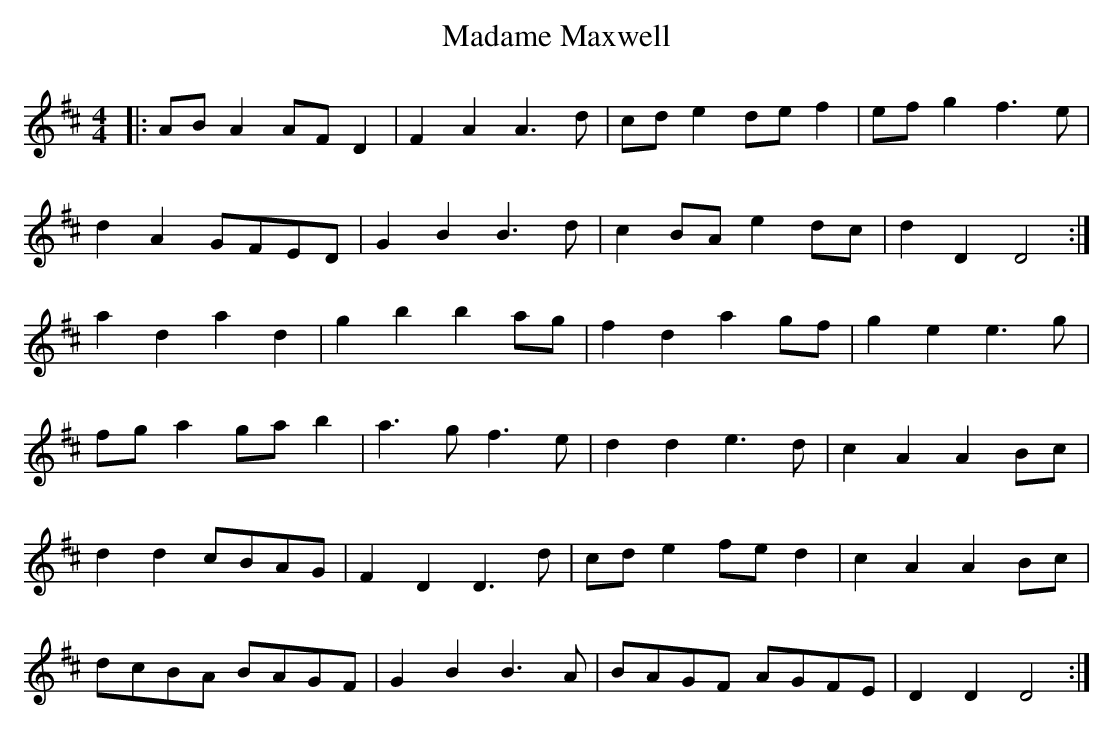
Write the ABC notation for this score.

X:1
T: Madame Maxwell
M: 4/4
L: 1/8
K: Dmaj
|:AB A2 AF D2|F2 A2 A3 d|cd e2 de f2|ef g2 f3 e|
d2 A2 GFED|G2 B2 B3 d|c2 BA e2 dc|d2 D2 D4:|
a2 d2 a2 d2|g2 b2 b2 ag|f2 d2 a2 gf|g2 e2 e3 g|
fg a2 ga b2|a3 g f3 e|d2 d2 e3 d|c2 A2 A2 Bc|
d2 d2 cBAG|F2 D2 D3 d|cd e2 fe d2|c2 A2 A2 Bc|
dcBA BAGF|G2 B2 B3 A|BAGF AGFE|D2 D2 D4:|
